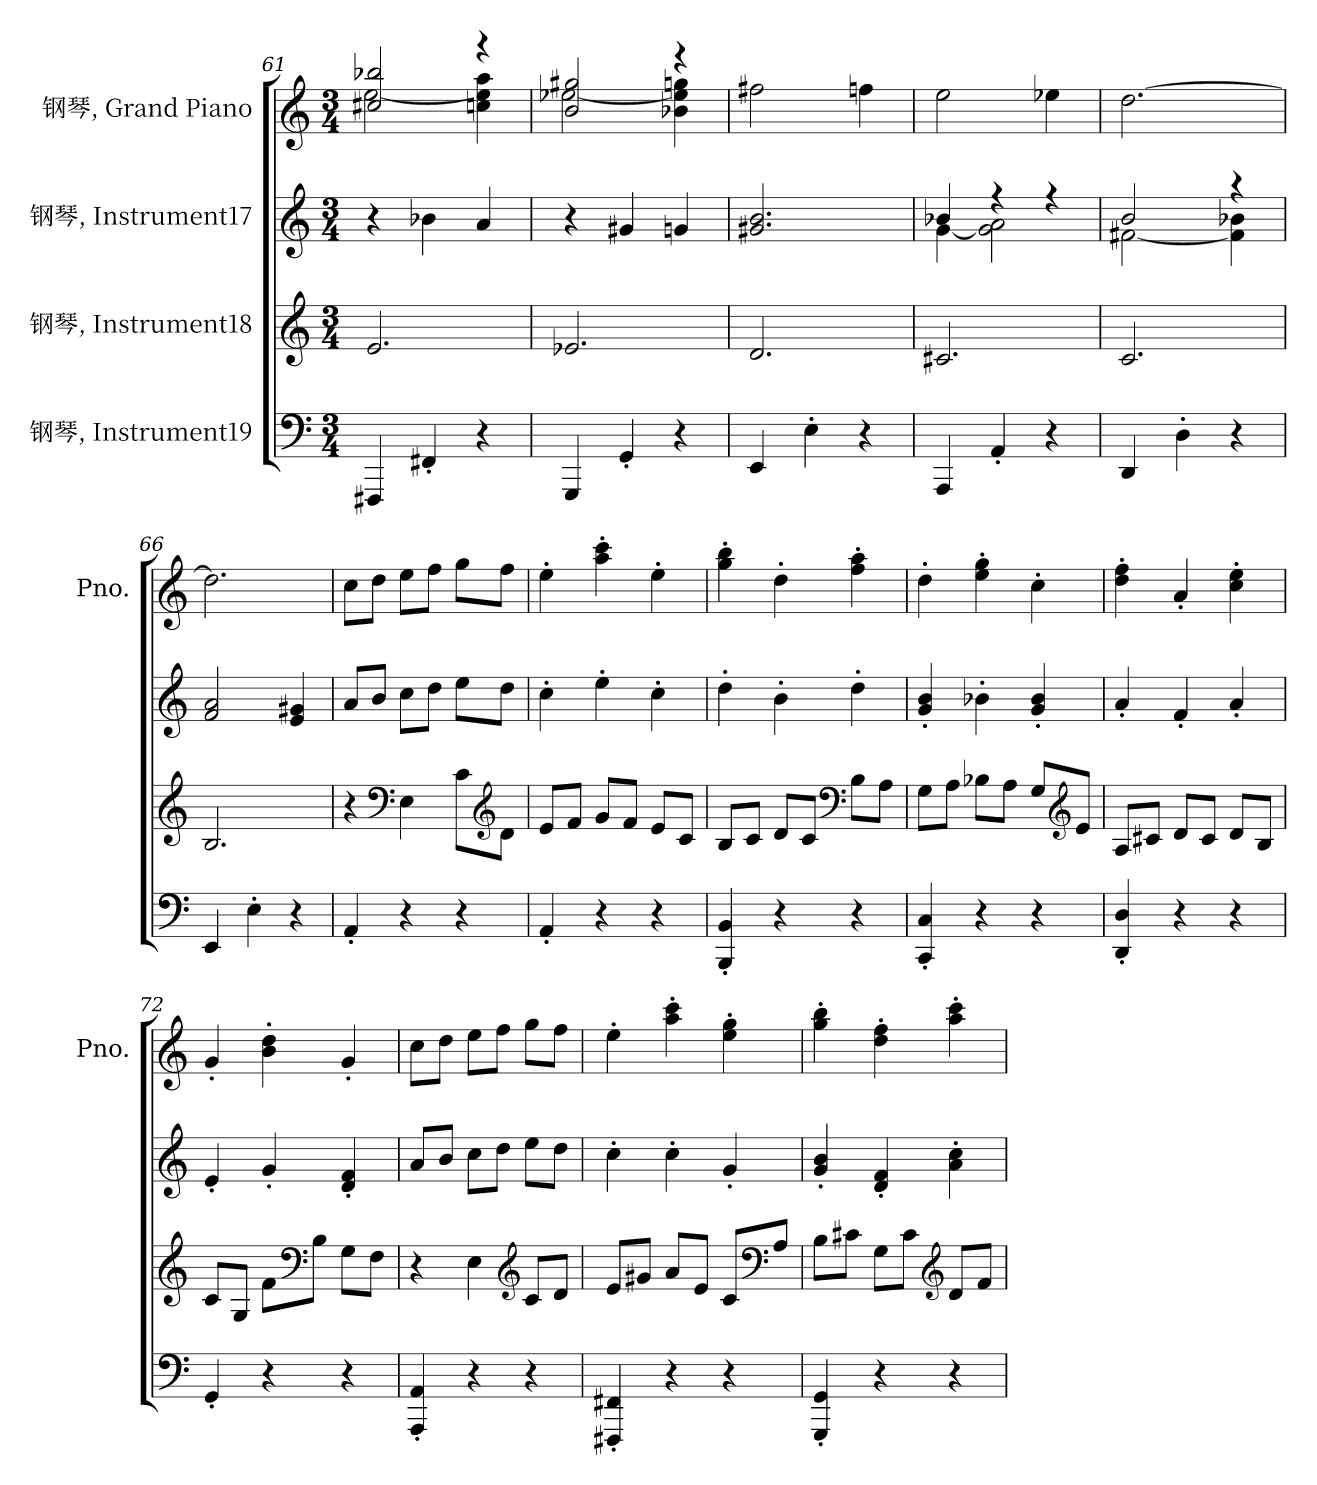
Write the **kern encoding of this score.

**kern	**kern	**kern	**kern
*part4	*part3	*part2	*part1
*staff4	*staff3	*staff2	*staff1
*I"钢琴, Instrument19	*I"钢琴, Instrument18	*I"钢琴, Instrument17	*I"钢琴, Grand Piano
*	*	*	*I'Pno.
*clefF4	*clefG2	*clefG2	*clefG2
*k[]	*k[]	*k[]	*k[]
*M3/4	*M3/4	*M3/4	*M3/4
=61	=61	=61	=61
*	*	*	*^
4FFF#X/	2.e/	4r	2cc#X/ 2bb-X/	[2ee\
4FF#X'/	.	4b-X\	.	.
4r	.	4a/	4r	4ccn\ 4ee\] 4aa\
=62	=62	=62	=62	=62
4GGG/	2.e-X/	4r	2b/ 2gg#X/	[2ee-X\
4GG'/	.	4g#X/	.	.
4r	.	4gn/	4r	4b-X\ 4ee-\] 4ggn\
*	*	*	*v	*v
=63	=63	=63	=63
4EE/	2.d/	2.g#X/ 2.b/	2ff#X\
4E'\	.	.	.
4r	.	.	4ffn\
=64	=64	=64	=64
*	*	*^	*
4AAA/	2.c#X/	4b-X/	[4g\	2ee\
4AA'/	.	4r	2g\] 2a\	.
4r	.	4r	.	4ee-X\
!!LO:PB:g=z
=65	=65	=65	=65	=65
4DD/	2.c/	2b/	[2f#X\	[2.dd\
4D'\	.	.	.	.
4r	.	4r	4f#\] 4b-X\	.
*	*	*v	*v	*
=66	=66	=66	=66
*	*	*	*MM161
4EE/	2.B/	2f/ 2a/	2.dd\]
4E'\	.	.	.
4r	.	4e/ 4g#X/	.
=67	=67	=67	=67
*	*	*	*MM180
4AA'/	4r	8a/L	8cc\L
.	.	8b/J	8dd\J
*	*clefF4	*	*
4r	4E\	8cc\L	8ee\L
.	.	8dd\J	8ff\J
4r	8c\L	8ee\L	8gg\L
*	*clefG2	*	*
.	8d\J	8dd\J	8ff\J
=68	=68	=68	=68
4AA'/	8e/L	4cc'\	4ee'\
.	8f/J	.	.
4r	8g/L	4ee'\	4aa\' 4ccc\'
.	8f/J	.	.
4r	8e/L	4cc'\	4ee'\
.	8c/J	.	.
=69	=69	=69	=69
4BBB/' 4BB/'	8B/L	4dd'\	4gg\' 4bb\'
.	8c/J	.	.
4r	8d/L	4b'\	4dd'\
.	8c/J	.	.
*	*clefF4	*	*
4r	8B\L	4dd'\	4ff\' 4aa\'
.	8A\J	.	.
=70	=70	=70	=70
4CC/' 4C/'	8G\L	4g/' 4b/'	4dd'\
.	8A\J	.	.
4r	8B-X\L	4b-X'\	4ee\' 4gg\'
.	8A\J	.	.
4r	8G/L	4g/' 4b-/'	4cc'\
*	*clefG2	*	*
.	8e/J	.	.
!!LO:LB:g=z
=71	=71	=71	=71
4DD/' 4D/'	8A/L	4a'/	4dd\' 4ff\'
.	8c#X/J	.	.
4r	8d/L	4f'/	4a'/
.	8c#/J	.	.
4r	8d/L	4a'/	4cc\' 4ee\'
.	8B/J	.	.
=72	=72	=72	=72
4GG'/	8c/L	4e'/	4g'/
.	8G/J	.	.
4r	8f\L	4g'/	4b\' 4dd\'
*	*clefF4	*	*
.	8B\J	.	.
4r	8G\L	4d/' 4f/'	4g'/
.	8F\J	.	.
=73	=73	=73	=73
4AAA/' 4AA/'	4r	8a/L	8cc\L
.	.	8b/J	8dd\J
4r	4E\	8cc\L	8ee\L
.	.	8dd\J	8ff\J
*	*clefG2	*	*
4r	8c/L	8ee\L	8gg\L
.	8d/J	8dd\J	8ff\J
=74	=74	=74	=74
4FFF#X/' 4FF#X/'	8e/L	4cc'\	4ee'\
.	8g#X/J	.	.
4r	8a/L	4cc'\	4aa\' 4ccc\'
.	8e/J	.	.
4r	8c/L	4g'/	4ee\' 4gg\'
*	*clefF4	*	*
.	8A/J	.	.
=75	=75	=75	=75
4GGG/' 4GG/'	8B\L	4g/' 4b/'	4gg\' 4bb\'
.	8c#X\J	.	.
4r	8G\L	4d/' 4f/'	4dd\' 4ff\'
.	8c#\J	.	.
*	*clefG2	*	*
4r	8d/L	4a\' 4cc\'	4aa\' 4ccc\'
.	8f/J	.	.
=	=	=	=
*-	*-	*-	*-
